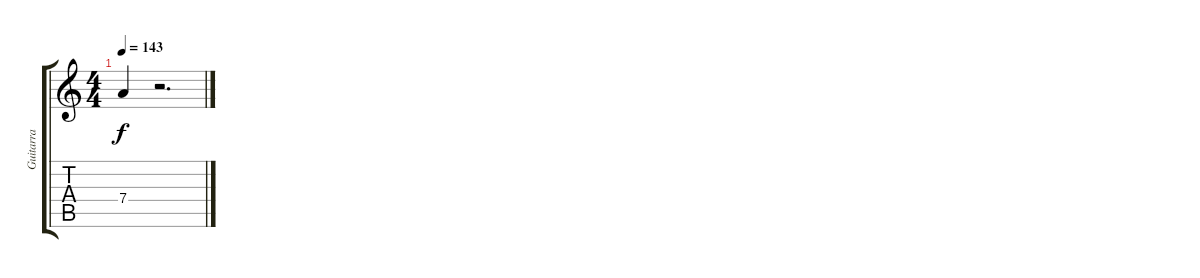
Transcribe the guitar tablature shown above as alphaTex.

\track ("Guitarra" "Guitarra") {instrument overdrivenguitar}
\staff {score tabs}
\tuning (E4 B3 G3 D3 A2 E2) {hide}
\ts (4 4)
\tempo 143
\clef g2
\ks c
7.4.4{dy f} r.2{d}
